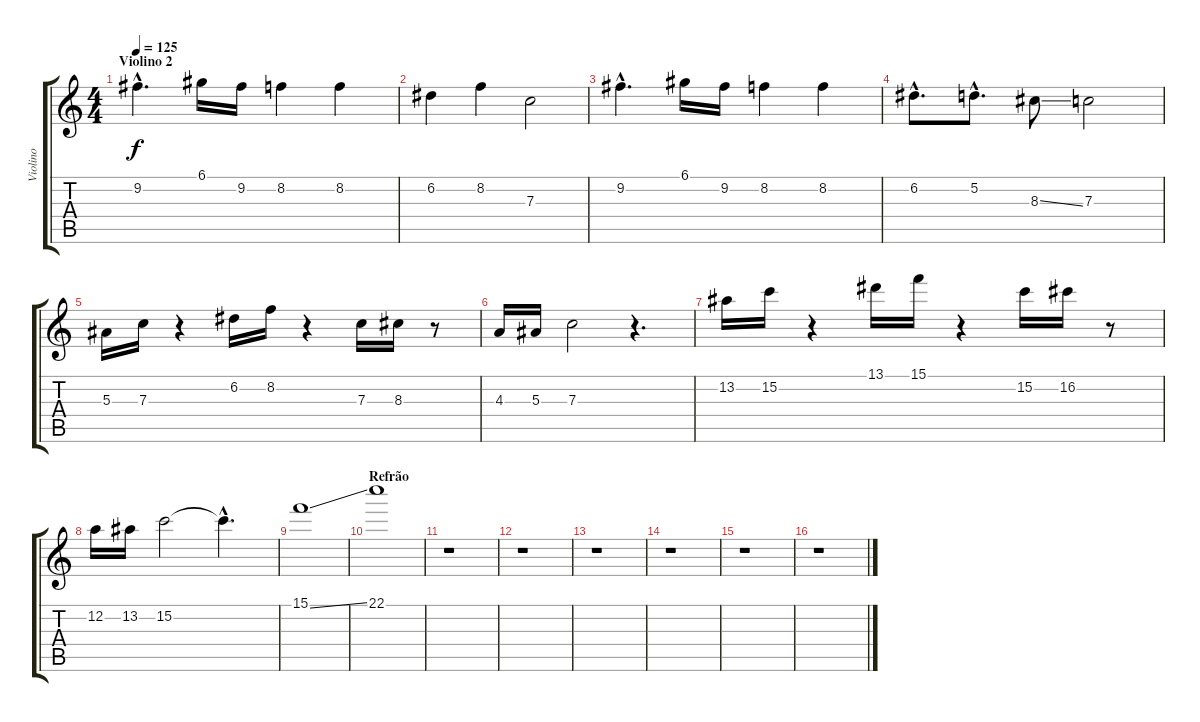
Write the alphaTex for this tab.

\track ("Violino" "Violino") {instrument tremolostrings}
\staff {score tabs}
\tuning (D5 A4 F4 C4 G3 D3) {hide}
\ts (4 4)
\section ("" "Violino 2")
\tempo 125
\clef g2
\ks c
9.2{hac}.4{d dy f} 6.1.16 9.2.16 8.2.4 8.2.4 |
6.2.4 8.2.4 7.3.2 |
9.2{hac}.4{d} 6.1.16 9.2.16 8.2.4 8.2.4 |
6.2{hac}.8{d} 5.2{hac}.8{d} 8.3{ss}.8 7.3.2 |
5.3.16 7.3.16 r.4 6.2.16 8.2.16 r.4 7.3.16 8.3.16 r.8 |
4.3.16 5.3.16 7.3.2 r.4{d} |
13.2.16 15.2.16 r.4 13.1.16 15.1.16 r.4 15.2.16 16.2.16 r.8 |
12.2.16 13.2.16 15.2.2 15.2{hac t}.4{d} |
15.1{ss}.1 |
\section ("" "Refrão")
22.1.1 |
r.1 |
r.1 |
r.1 |
r.1 |
r.1 |
r.1
